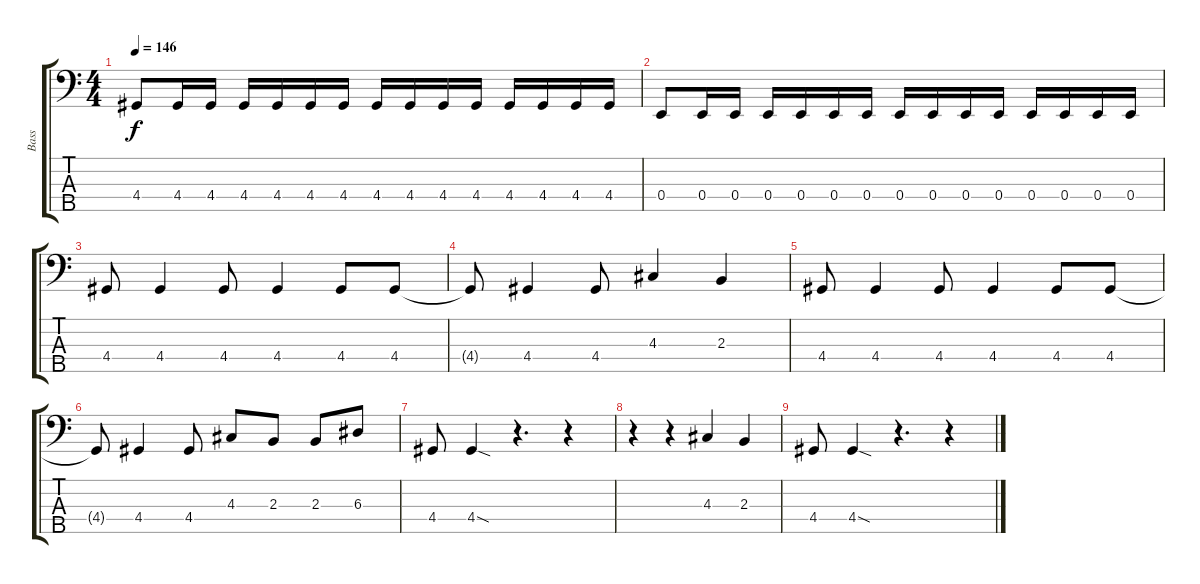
\track ("Bass" "Bass") {instrument electricbasspick}
\staff {score tabs}
\tuning (G2 D2 A1 E1 B0) {hide}
\ts (4 4)
\tempo 146
\clef f4
\ks c
4.4.8{dy f} 4.4.16 4.4.16 4.4.16 4.4.16 4.4.16 4.4.16 4.4.16 4.4.16 4.4.16 4.4.16 4.4.16 4.4.16 4.4.16 4.4.16 |
0.4.8 0.4.16 0.4.16 0.4.16 0.4.16 0.4.16 0.4.16 0.4.16 0.4.16 0.4.16 0.4.16 0.4.16 0.4.16 0.4.16 0.4.16 |
4.4.8 4.4.4 4.4.8 4.4.4 4.4.8 4.4.8 |
4.4{t}.8 4.4.4 4.4.8 4.3.4 2.3.4 |
4.4.8 4.4.4 4.4.8 4.4.4 4.4.8 4.4.8 |
4.4{t}.8 4.4.4 4.4.8 4.3.8 2.3.8 2.3.8 6.3.8 |
4.4.8 4.4{sod}.4 r.4{d} r.4 |
r.4 r.4 4.3.4 2.3.4 |
4.4.8 4.4{sod}.4 r.4{d} r.4
